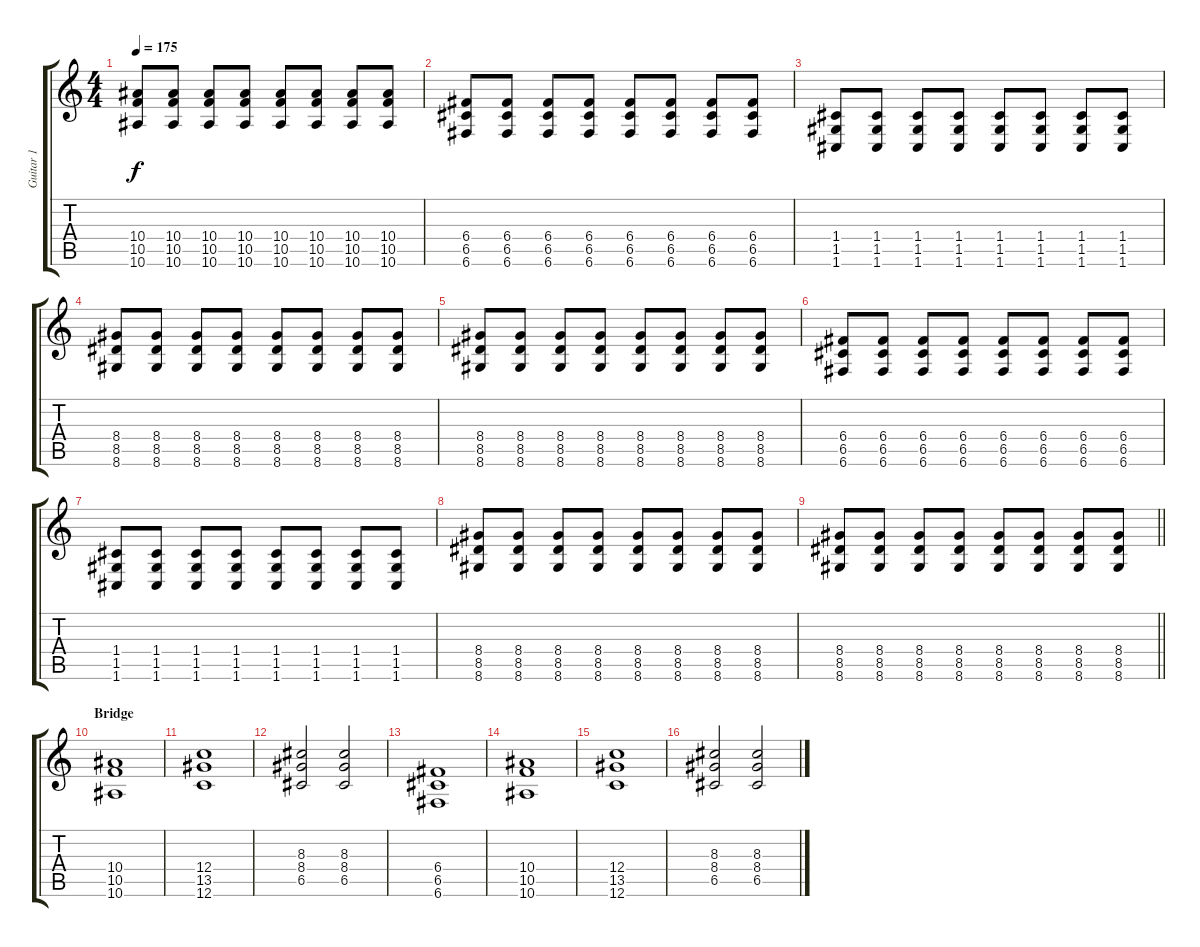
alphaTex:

\track ("Guitar 1" "Guitar 1") {instrument distortionguitar}
\staff {score tabs}
\tuning (D4 A3 F3 C3 G2 C2) {hide}
\ts (4 4)
\tempo 175
\clef g2
\ks c
(10.4 10.5 10.6).8{dy f} (10.4 10.5 10.6).8 (10.4 10.5 10.6).8 (10.4 10.5 10.6).8 (10.4 10.5 10.6).8 (10.4 10.5 10.6).8 (10.4 10.5 10.6).8 (10.4 10.5 10.6).8 |
(6.4 6.5 6.6).8 (6.4 6.5 6.6).8 (6.4 6.5 6.6).8 (6.4 6.5 6.6).8 (6.4 6.5 6.6).8 (6.4 6.5 6.6).8 (6.4 6.5 6.6).8 (6.4 6.5 6.6).8 |
(1.4 1.5 1.6).8 (1.4 1.5 1.6).8 (1.4 1.5 1.6).8 (1.4 1.5 1.6).8 (1.4 1.5 1.6).8 (1.4 1.5 1.6).8 (1.4 1.5 1.6).8 (1.4 1.5 1.6).8 |
(8.4 8.5 8.6).8 (8.4 8.5 8.6).8 (8.4 8.5 8.6).8 (8.4 8.5 8.6).8 (8.4 8.5 8.6).8 (8.4 8.5 8.6).8 (8.4 8.5 8.6).8 (8.4 8.5 8.6).8 |
(8.4 8.5 8.6).8 (8.4 8.5 8.6).8 (8.4 8.5 8.6).8 (8.4 8.5 8.6).8 (8.4 8.5 8.6).8 (8.4 8.5 8.6).8 (8.4 8.5 8.6).8 (8.4 8.5 8.6).8 |
(6.4 6.5 6.6).8 (6.4 6.5 6.6).8 (6.4 6.5 6.6).8 (6.4 6.5 6.6).8 (6.4 6.5 6.6).8 (6.4 6.5 6.6).8 (6.4 6.5 6.6).8 (6.4 6.5 6.6).8 |
(1.4 1.5 1.6).8 (1.4 1.5 1.6).8 (1.4 1.5 1.6).8 (1.4 1.5 1.6).8 (1.4 1.5 1.6).8 (1.4 1.5 1.6).8 (1.4 1.5 1.6).8 (1.4 1.5 1.6).8 |
(8.4 8.5 8.6).8 (8.4 8.5 8.6).8 (8.4 8.5 8.6).8 (8.4 8.5 8.6).8 (8.4 8.5 8.6).8 (8.4 8.5 8.6).8 (8.4 8.5 8.6).8 (8.4 8.5 8.6).8 |
\barLineRight lightlight
(8.4 8.5 8.6).8 (8.4 8.5 8.6).8 (8.4 8.5 8.6).8 (8.4 8.5 8.6).8 (8.4 8.5 8.6).8 (8.4 8.5 8.6).8 (8.4 8.5 8.6).8 (8.4 8.5 8.6).8 |
\section ("" "Bridge")
(10.4 10.5 10.6).1 |
(12.4 13.5 12.6).1 |
(8.3 8.4 6.5).2 (8.3 8.4 6.5).2 |
(6.4 6.5 6.6).1 |
(10.4 10.5 10.6).1 |
(12.4 13.5 12.6).1 |
(8.3 8.4 6.5).2 (8.3 8.4 6.5).2
